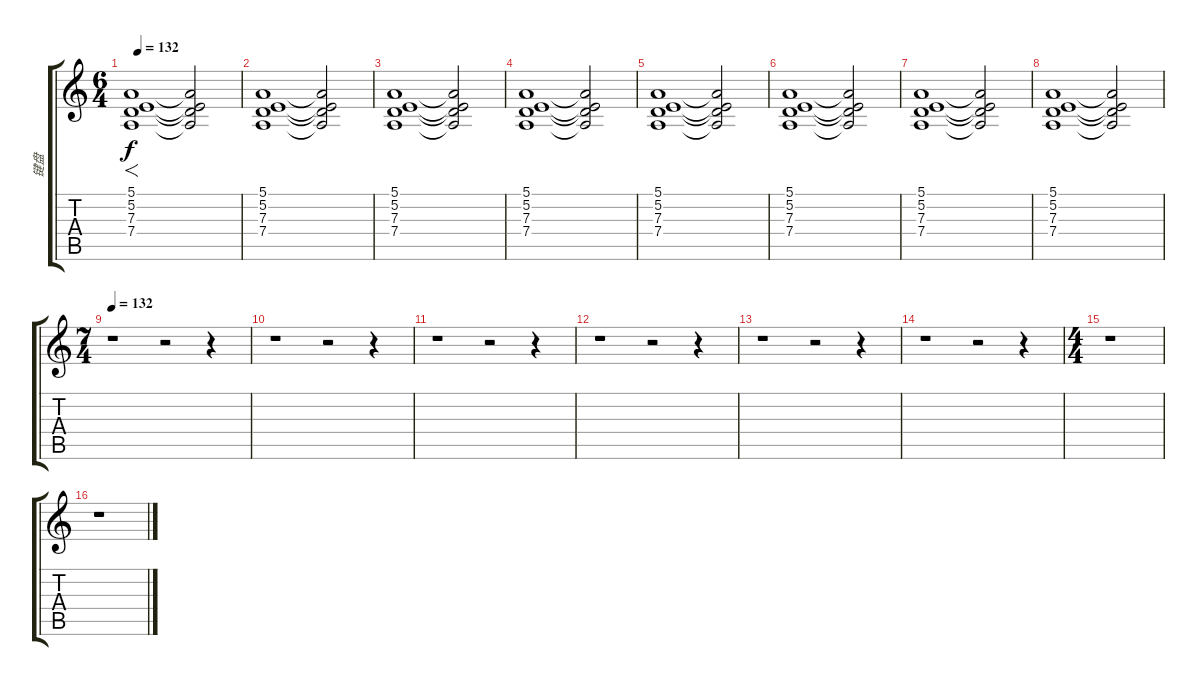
\track ("键盘" "键盘") {instrument synthstrings1}
\staff {score tabs}
\tuning (E4 B3 G3 D3 A2 E2) {hide}
\ts (6 4)
\tempo 132
\tempo 126
\tempo 132
\clef g2
\ks c
(5.1 5.2 7.3 7.4).1{f dy f instrument synthstrings1} (5.1{t} 5.2{t} 7.3{t} 7.4{t}).2 |
(5.1 5.2 7.3 7.4).1 (5.1{t} 5.2{t} 7.3{t} 7.4{t}).2 |
(5.1 5.2 7.3 7.4).1 (5.1{t} 5.2{t} 7.3{t} 7.4{t}).2 |
(5.1 5.2 7.3 7.4).1 (5.1{t} 5.2{t} 7.3{t} 7.4{t}).2 |
(5.1 5.2 7.3 7.4).1 (5.1{t} 5.2{t} 7.3{t} 7.4{t}).2 |
(5.1 5.2 7.3 7.4).1 (5.1{t} 5.2{t} 7.3{t} 7.4{t}).2 |
(5.1 5.2 7.3 7.4).1 (5.1{t} 5.2{t} 7.3{t} 7.4{t}).2 |
(5.1 5.2 7.3 7.4).1 (5.1{t} 5.2{t} 7.3{t} 7.4{t}).2 |
\ts (7 4)
\tempo 132
r.1 r.2 r.4 |
r.1 r.2 r.4 |
r.1 r.2 r.4 |
r.1 r.2 r.4 |
r.1 r.2 r.4 |
r.1 r.2 r.4 |
\ts (4 4)
r.1 |
r.1
